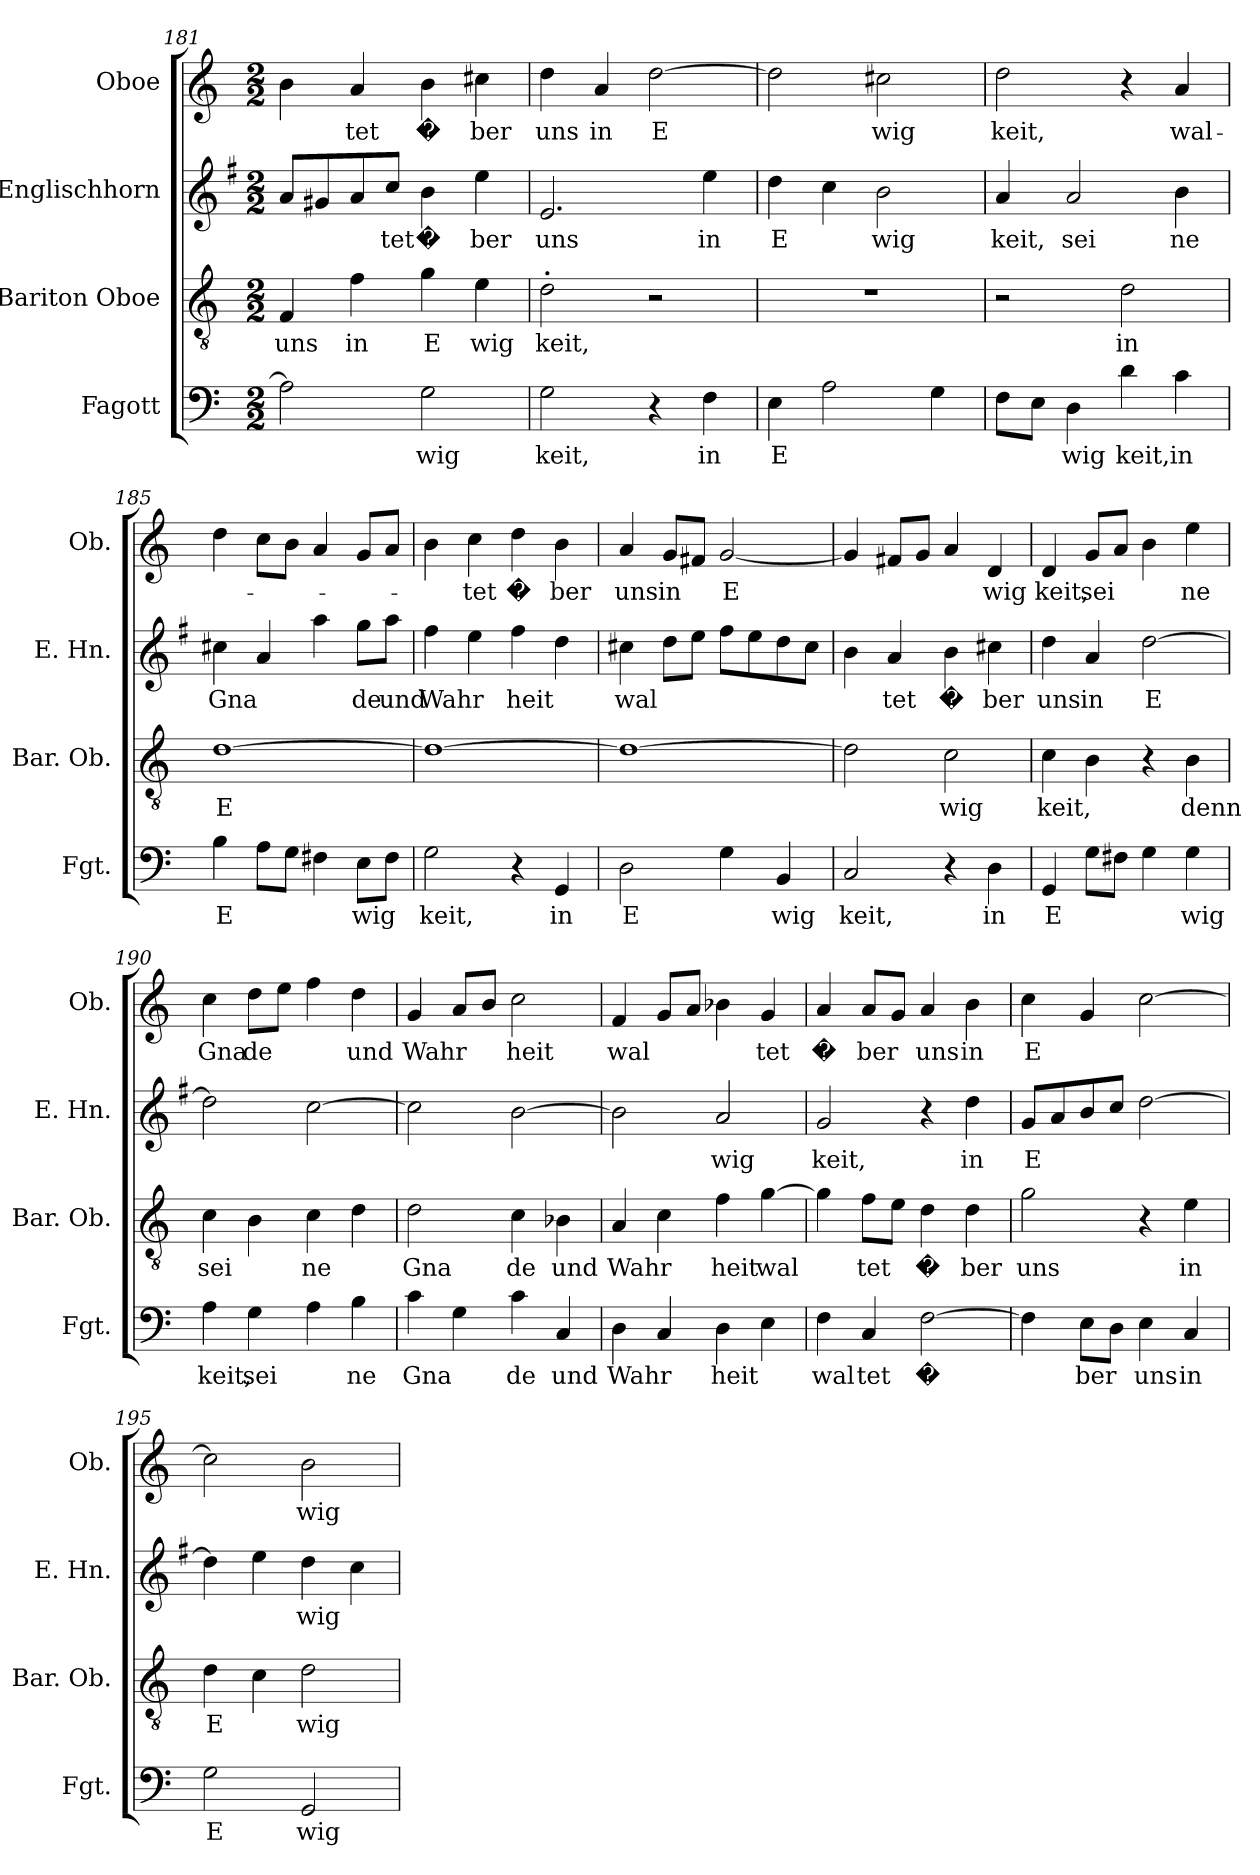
**kern	**text	**kern	**text	**kern	**text	**kern	**text
*part4	*part4	*part3	*part3	*part2	*part2	*part1	*part1
*staff4	*staff4	*staff3	*staff3	*staff2	*staff2	*staff1	*staff1
*I"Fagott	*	*I"Bariton Oboe	*	*I"Englischhorn	*	*I"Oboe	*
*I'Fgt.	*	*I'Bar. Ob.	*	*I'E. Hn.	*	*I'Ob.	*
!!LO:LB:g=z
*clefF4	*	*clefGv2	*	*clefG2	*	*clefG2	*
*	*	*	*	*ITrd4c7	*	*	*
*k[]	*	*k[]	*	*k[]	*	*k[]	*
*M2/2	*	*M2/2	*	*M2/2	*	*M2/2	*
=181	=181	=181	=181	=181	=181	=181	=181
2A\]	.	4F/	uns	8d/L	.	4b\	.
.	.	.	.	8c#X/	.	.	.
.	.	4f\	in	8d/	.	4a/	tet
.	.	.	.	8f/J	tet	.	.
2G\	wig	4g\	E	4e\	�	4b\	�
.	.	4e\	wig	4a\	ber	4cc#X\	ber
=182	=182	=182	=182	=182	=182	=182	=182
2G\	keit,	2d'\	keit,	2.A/	uns	4dd\	uns
.	.	.	.	.	.	4a/	in
4r	.	2r	.	.	.	[2dd\	E
4F\	in	.	.	4a\	in	.	.
=183	=183	=183	=183	=183	=183	=183	=183
4E\	E	1r	.	4g\	E	2dd\]	.
2A\	.	.	.	4f\	.	.	.
.	.	.	.	2e\	wig	2cc#X\	wig
4G\	.	.	.	.	.	.	.
=184	=184	=184	=184	=184	=184	=184	=184
8F\L	.	2r	.	4d/	keit,	2dd\	keit,
8E\J	.	.	.	.	.	.	.
4D\	wig	.	.	2d/	sei	.	.
4d\	keit,	2d\	in	.	.	4r	.
4c\	in	.	.	4e\	ne	4a/	wal-
=185	=185	=185	=185	=185	=185	=185	=185
4B\	E	[1d	E	4f#X\	Gna	4dd\	.
8A\L	.	.	.	4d/	.	8cc\L	.
8G\J	.	.	.	.	.	8b\J	.
4F#X\	.	.	.	4dd\	.	4a/	.
8E\L	wig	.	.	8cc\L	de	8g/L	.
8F#\J	.	.	.	8dd\J	und	8a/J	.
!!LO:LB:g=z
=186	=186	=186	=186	=186	=186	=186	=186
2G\	keit,	1d_	.	4b\	Wahr	4b\	.
.	.	.	.	4a\	.	4cc\	tet
4r	.	.	.	4b\	heit	4dd\	�
4GG/	in	.	.	4g\	.	4b\	ber
=187	=187	=187	=187	=187	=187	=187	=187
2D\	E	1d_	.	4f#X\	wal	4a/	uns
.	.	.	.	8g\L	.	8g/L	in
.	.	.	.	8a\J	.	8f#X/J	.
4G\	.	.	.	8b\L	.	[2g/	E
.	.	.	.	8a\	.	.	.
4BB/	wig	.	.	8g\	.	.	.
.	.	.	.	8f#\J	.	.	.
=188	=188	=188	=188	=188	=188	=188	=188
2C/	keit,	2d\]	.	4e\	.	4g/]	.
.	.	.	.	4d/	tet	8f#X/L	.
.	.	.	.	.	.	8g/J	.
4r	.	2c\	wig	4e\	�	4a/	.
4D\	in	.	.	4f#X\	ber	4d/	wig
=189	=189	=189	=189	=189	=189	=189	=189
4GG/	E	4c\	keit,	4g\	uns	4d/	keit,
8G\L	.	4B\	.	4d/	in	8g/L	sei
8F#X\J	.	.	.	.	.	8a/J	.
4G\	.	4r	.	[2g\	E	4b\	.
4G\	wig	4B\	denn	.	.	4ee\	ne
!!LO:PB:g=z
=190	=190	=190	=190	=190	=190	=190	=190
4A\	keit,	4c\	sei	2g\]	.	4cc\	Gna
4G\	sei	4B\	.	.	.	8dd\L	de
.	.	.	.	.	.	8ee\J	.
4A\	.	4c\	ne	[2f\	.	4ff\	.
4B\	ne	4d\	.	.	.	4dd\	und
=191	=191	=191	=191	=191	=191	=191	=191
4c\	Gna	2d\	Gna	2f\]	.	4g/	Wahr
4G\	.	.	.	.	.	8a/L	.
.	.	.	.	.	.	8b/J	.
4c\	de	4c\	de	[2e\	.	2cc\	heit
4C/	und	4B-X\	und	.	.	.	.
=192	=192	=192	=192	=192	=192	=192	=192
4D\	Wahr	4A/	Wahr	2e\]	.	4f/	wal
4C/	.	4c\	.	.	.	8g/L	.
.	.	.	.	.	.	8a/J	.
4D\	heit	4f\	heit	2d/	wig	4b-X\	.
4E\	.	[4g\	wal	.	.	4g/	tet
=193	=193	=193	=193	=193	=193	=193	=193
4F\	wal	4g\]	.	2c/	keit,	4a/	�
4C/	tet	8f\L	tet	.	.	8a/L	ber
.	.	8e\J	.	.	.	8g/J	.
[2F\	�	4d\	�	4r	.	4a/	uns
.	.	4d\	ber	4g\	in	4b\	in
!!LO:LB:g=z
=194	=194	=194	=194	=194	=194	=194	=194
4F\]	.	2g\	uns	8c/L	E	4cc\	E
.	.	.	.	8d/	.	.	.
8E\L	ber	.	.	8e/	.	4g/	.
8D\J	.	.	.	8f/J	.	.	.
4E\	uns	4r	.	[2g\	.	[2cc\	.
4C/	in	4e\	in	.	.	.	.
=195	=195	=195	=195	=195	=195	=195	=195
2G\	E	4d\	E	4g\]	.	2cc\]	.
.	.	4c\	.	4a\	.	.	.
2GG/	wig	2d\	wig	4g\	wig	2b\	wig
.	.	.	.	4f\	.	.	.
=	=	=	=	=	=	=	=
*-	*-	*-	*-	*-	*-	*-	*-
